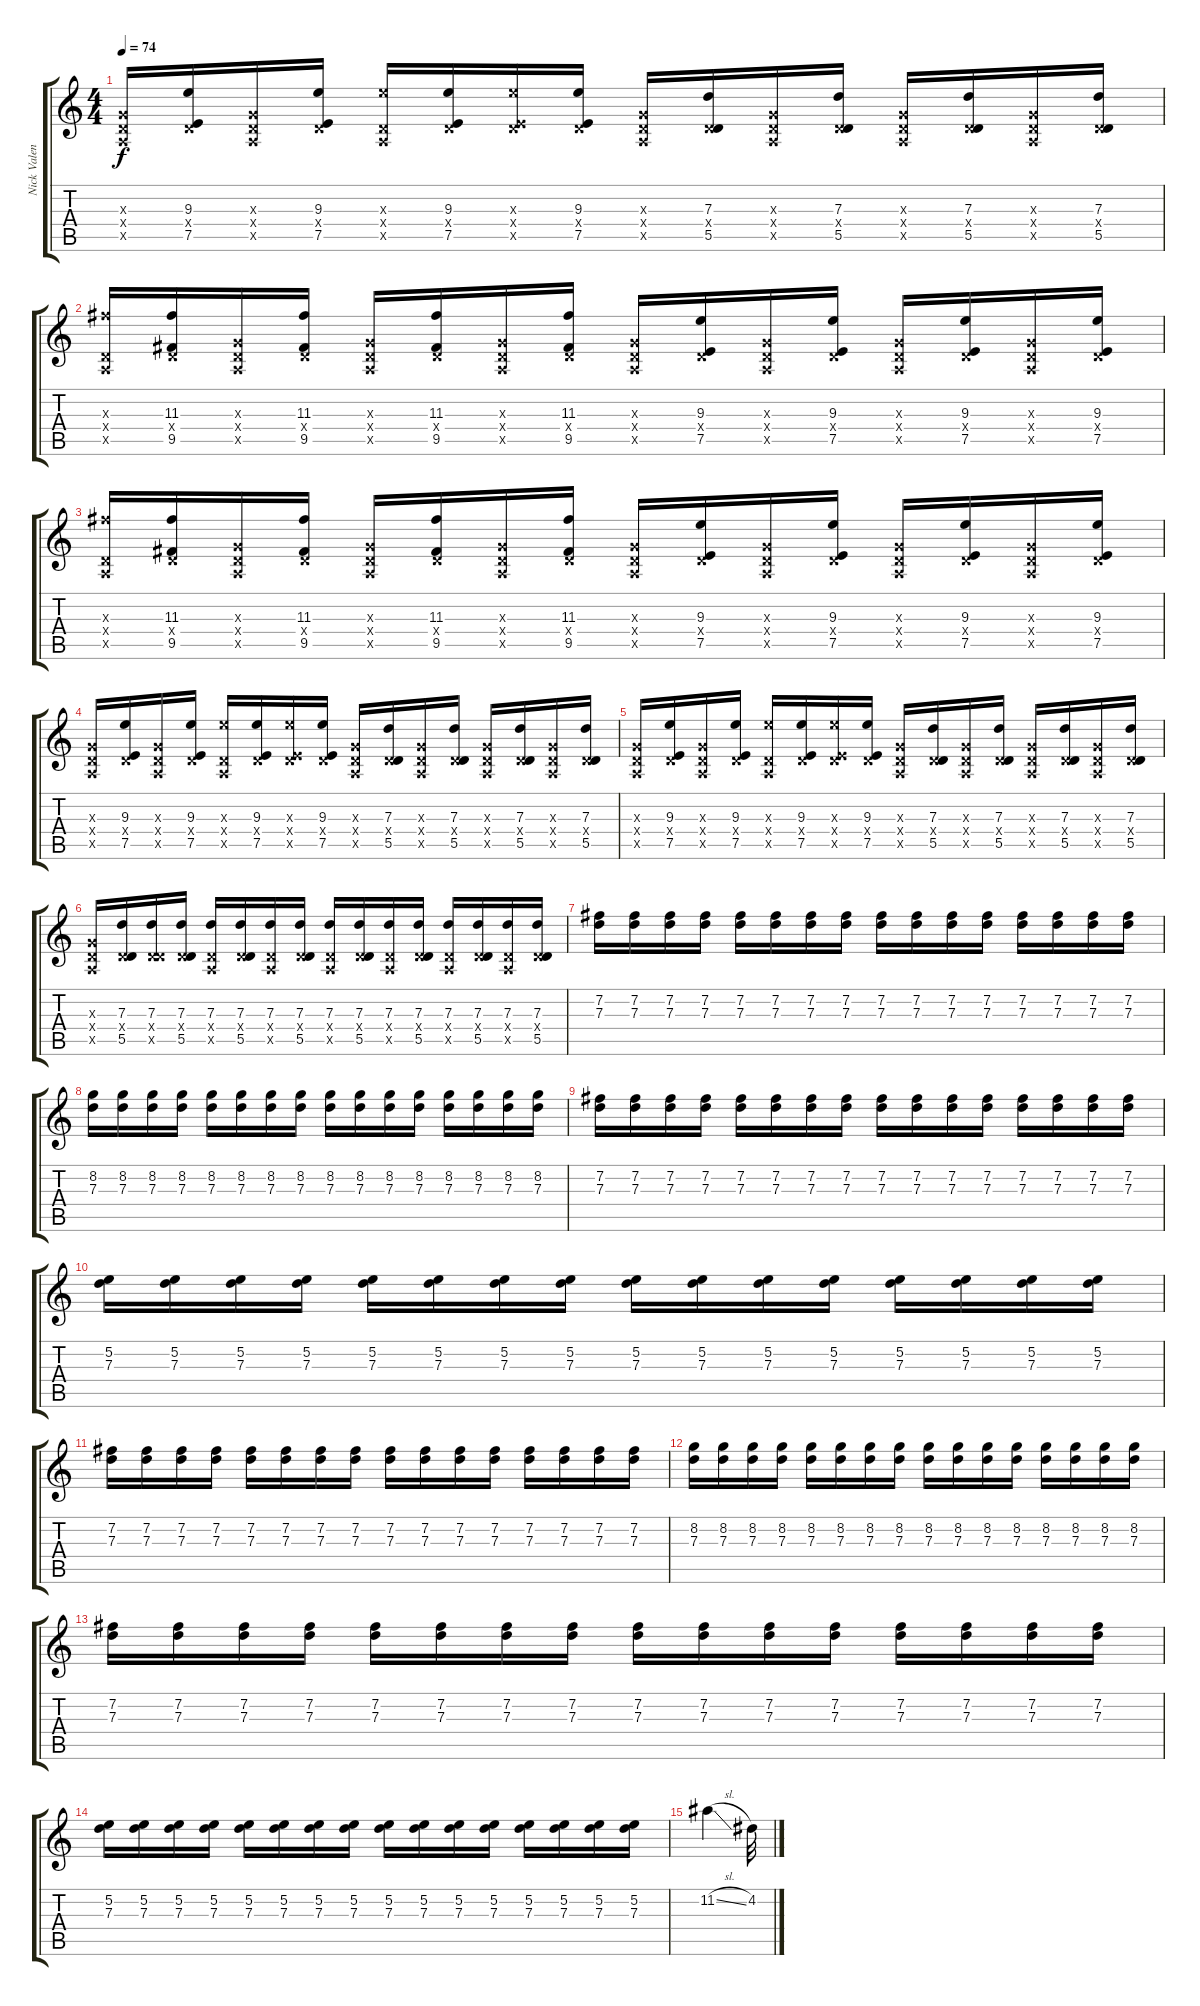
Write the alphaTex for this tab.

\track ("Nick Valensi (Lead)" "Nick Valen") {instrument overdrivenguitar}
\staff {score tabs}
\tuning (E4 B3 G3 D3 A2 E2) {hide}
\ts (4 4)
\tempo 74
\clef g2
\ks c
(0.3{x} 0.4{x} 0.5{x}).16{dy f} (9.3 0.4{x} 7.5).16 (0.3{x} 0.4{x} 0.5{x}).16 (9.3 0.4{x} 7.5).16 (9.3{x} 0.4{x} 0.5{x}).16 (9.3 0.4{x} 7.5).16 (9.3{x} 0.4{x} 7.5{x}).16 (9.3 0.4{x} 7.5).16 (0.3{x} 0.4{x} 0.5{x}).16 (7.3 0.4{x} 5.5).16 (0.3{x} 0.4{x} 0.5{x}).16 (7.3 0.4{x} 5.5).16 (0.3{x} 0.4{x} 0.5{x}).16 (7.3 0.4{x} 5.5).16 (0.3{x} 0.4{x} 0.5{x}).16 (7.3 0.4{x} 5.5).16 |
(11.3{x} 0.4{x} 0.5{x}).16 (11.3 0.4{x} 9.5).16 (0.3{x} 0.4{x} 0.5{x}).16 (11.3 0.4{x} 9.5).16 (0.3{x} 0.4{x} 0.5{x}).16 (11.3 0.4{x} 9.5).16 (0.3{x} 0.4{x} 0.5{x}).16 (11.3 0.4{x} 9.5).16 (0.3{x} 0.4{x} 0.5{x}).16 (9.3 0.4{x} 7.5).16 (0.3{x} 0.4{x} 0.5{x}).16 (9.3 0.4{x} 7.5).16 (0.3{x} 0.4{x} 0.5{x}).16 (9.3 0.4{x} 7.5).16 (0.3{x} 0.4{x} 0.5{x}).16 (9.3 0.4{x} 7.5).16 |
(11.3{x} 0.4{x} 0.5{x}).16 (11.3 0.4{x} 9.5).16 (0.3{x} 0.4{x} 0.5{x}).16 (11.3 0.4{x} 9.5).16 (0.3{x} 0.4{x} 0.5{x}).16 (11.3 0.4{x} 9.5).16 (0.3{x} 0.4{x} 0.5{x}).16 (11.3 0.4{x} 9.5).16 (0.3{x} 0.4{x} 0.5{x}).16 (9.3 0.4{x} 7.5).16 (0.3{x} 0.4{x} 0.5{x}).16 (9.3 0.4{x} 7.5).16 (0.3{x} 0.4{x} 0.5{x}).16 (9.3 0.4{x} 7.5).16 (0.3{x} 0.4{x} 0.5{x}).16 (9.3 0.4{x} 7.5).16 |
(0.3{x} 0.4{x} 0.5{x}).16 (9.3 0.4{x} 7.5).16 (0.3{x} 0.4{x} 0.5{x}).16 (9.3 0.4{x} 7.5).16 (9.3{x} 0.4{x} 0.5{x}).16 (9.3 0.4{x} 7.5).16 (9.3{x} 0.4{x} 7.5{x}).16 (9.3 0.4{x} 7.5).16 (0.3{x} 0.4{x} 0.5{x}).16 (7.3 0.4{x} 5.5).16 (0.3{x} 0.4{x} 0.5{x}).16 (7.3 0.4{x} 5.5).16 (0.3{x} 0.4{x} 0.5{x}).16 (7.3 0.4{x} 5.5).16 (0.3{x} 0.4{x} 0.5{x}).16 (7.3 0.4{x} 5.5).16 |
(0.3{x} 0.4{x} 0.5{x}).16 (9.3 0.4{x} 7.5).16 (0.3{x} 0.4{x} 0.5{x}).16 (9.3 0.4{x} 7.5).16 (9.3{x} 0.4{x} 0.5{x}).16 (9.3 0.4{x} 7.5).16 (9.3{x} 0.4{x} 7.5{x}).16 (9.3 0.4{x} 7.5).16 (0.3{x} 0.4{x} 0.5{x}).16 (7.3 0.4{x} 5.5).16 (0.3{x} 0.4{x} 0.5{x}).16 (7.3 0.4{x} 5.5).16 (0.3{x} 0.4{x} 0.5{x}).16 (7.3 0.4{x} 5.5).16 (0.3{x} 0.4{x} 0.5{x}).16 (7.3 0.4{x} 5.5).16 |
(0.3{x} 0.4{x} 0.5{x}).16 (7.3 0.4{x} 5.5).16 (7.3 0.4{x} 5.5{x}).16 (7.3 0.4{x} 5.5).16 (7.3 0.4{x} 0.5{x}).16 (7.3 0.4{x} 5.5).16 (7.3 0.4{x} 0.5{x}).16 (7.3 0.4{x} 5.5).16 (7.3 0.4{x} 0.5{x}).16 (7.3 0.4{x} 5.5).16 (7.3 0.4{x} 0.5{x}).16 (7.3 0.4{x} 5.5).16 (7.3 0.4{x} 0.5{x}).16 (7.3 0.4{x} 5.5).16 (7.3 0.4{x} 0.5{x}).16 (7.3 0.4{x} 5.5).16 |
(7.2 7.3).16 (7.2 7.3).16 (7.2 7.3).16 (7.2 7.3).16 (7.2 7.3).16 (7.2 7.3).16 (7.2 7.3).16 (7.2 7.3).16 (7.2 7.3).16 (7.2 7.3).16 (7.2 7.3).16 (7.2 7.3).16 (7.2 7.3).16 (7.2 7.3).16 (7.2 7.3).16 (7.2 7.3).16 |
(8.2 7.3).16 (8.2 7.3).16 (8.2 7.3).16 (8.2 7.3).16 (8.2 7.3).16 (8.2 7.3).16 (8.2 7.3).16 (8.2 7.3).16 (8.2 7.3).16 (8.2 7.3).16 (8.2 7.3).16 (8.2 7.3).16 (8.2 7.3).16 (8.2 7.3).16 (8.2 7.3).16 (8.2 7.3).16 |
(7.2 7.3).16 (7.2 7.3).16 (7.2 7.3).16 (7.2 7.3).16 (7.2 7.3).16 (7.2 7.3).16 (7.2 7.3).16 (7.2 7.3).16 (7.2 7.3).16 (7.2 7.3).16 (7.2 7.3).16 (7.2 7.3).16 (7.2 7.3).16 (7.2 7.3).16 (7.2 7.3).16 (7.2 7.3).16 |
(5.2 7.3).16 (5.2 7.3).16 (5.2 7.3).16 (5.2 7.3).16 (5.2 7.3).16 (5.2 7.3).16 (5.2 7.3).16 (5.2 7.3).16 (5.2 7.3).16 (5.2 7.3).16 (5.2 7.3).16 (5.2 7.3).16 (5.2 7.3).16 (5.2 7.3).16 (5.2 7.3).16 (5.2 7.3).16 |
(7.2 7.3).16 (7.2 7.3).16 (7.2 7.3).16 (7.2 7.3).16 (7.2 7.3).16 (7.2 7.3).16 (7.2 7.3).16 (7.2 7.3).16 (7.2 7.3).16 (7.2 7.3).16 (7.2 7.3).16 (7.2 7.3).16 (7.2 7.3).16 (7.2 7.3).16 (7.2 7.3).16 (7.2 7.3).16 |
(8.2 7.3).16 (8.2 7.3).16 (8.2 7.3).16 (8.2 7.3).16 (8.2 7.3).16 (8.2 7.3).16 (8.2 7.3).16 (8.2 7.3).16 (8.2 7.3).16 (8.2 7.3).16 (8.2 7.3).16 (8.2 7.3).16 (8.2 7.3).16 (8.2 7.3).16 (8.2 7.3).16 (8.2 7.3).16 |
(7.2 7.3).16 (7.2 7.3).16 (7.2 7.3).16 (7.2 7.3).16 (7.2 7.3).16 (7.2 7.3).16 (7.2 7.3).16 (7.2 7.3).16 (7.2 7.3).16 (7.2 7.3).16 (7.2 7.3).16 (7.2 7.3).16 (7.2 7.3).16 (7.2 7.3).16 (7.2 7.3).16 (7.2 7.3).16 |
(5.2 7.3).16 (5.2 7.3).16 (5.2 7.3).16 (5.2 7.3).16 (5.2 7.3).16 (5.2 7.3).16 (5.2 7.3).16 (5.2 7.3).16 (5.2 7.3).16 (5.2 7.3).16 (5.2 7.3).16 (5.2 7.3).16 (5.2 7.3).16 (5.2 7.3).16 (5.2 7.3).16 (5.2 7.3).16 |
11.2{sl}.4 4.2.32
